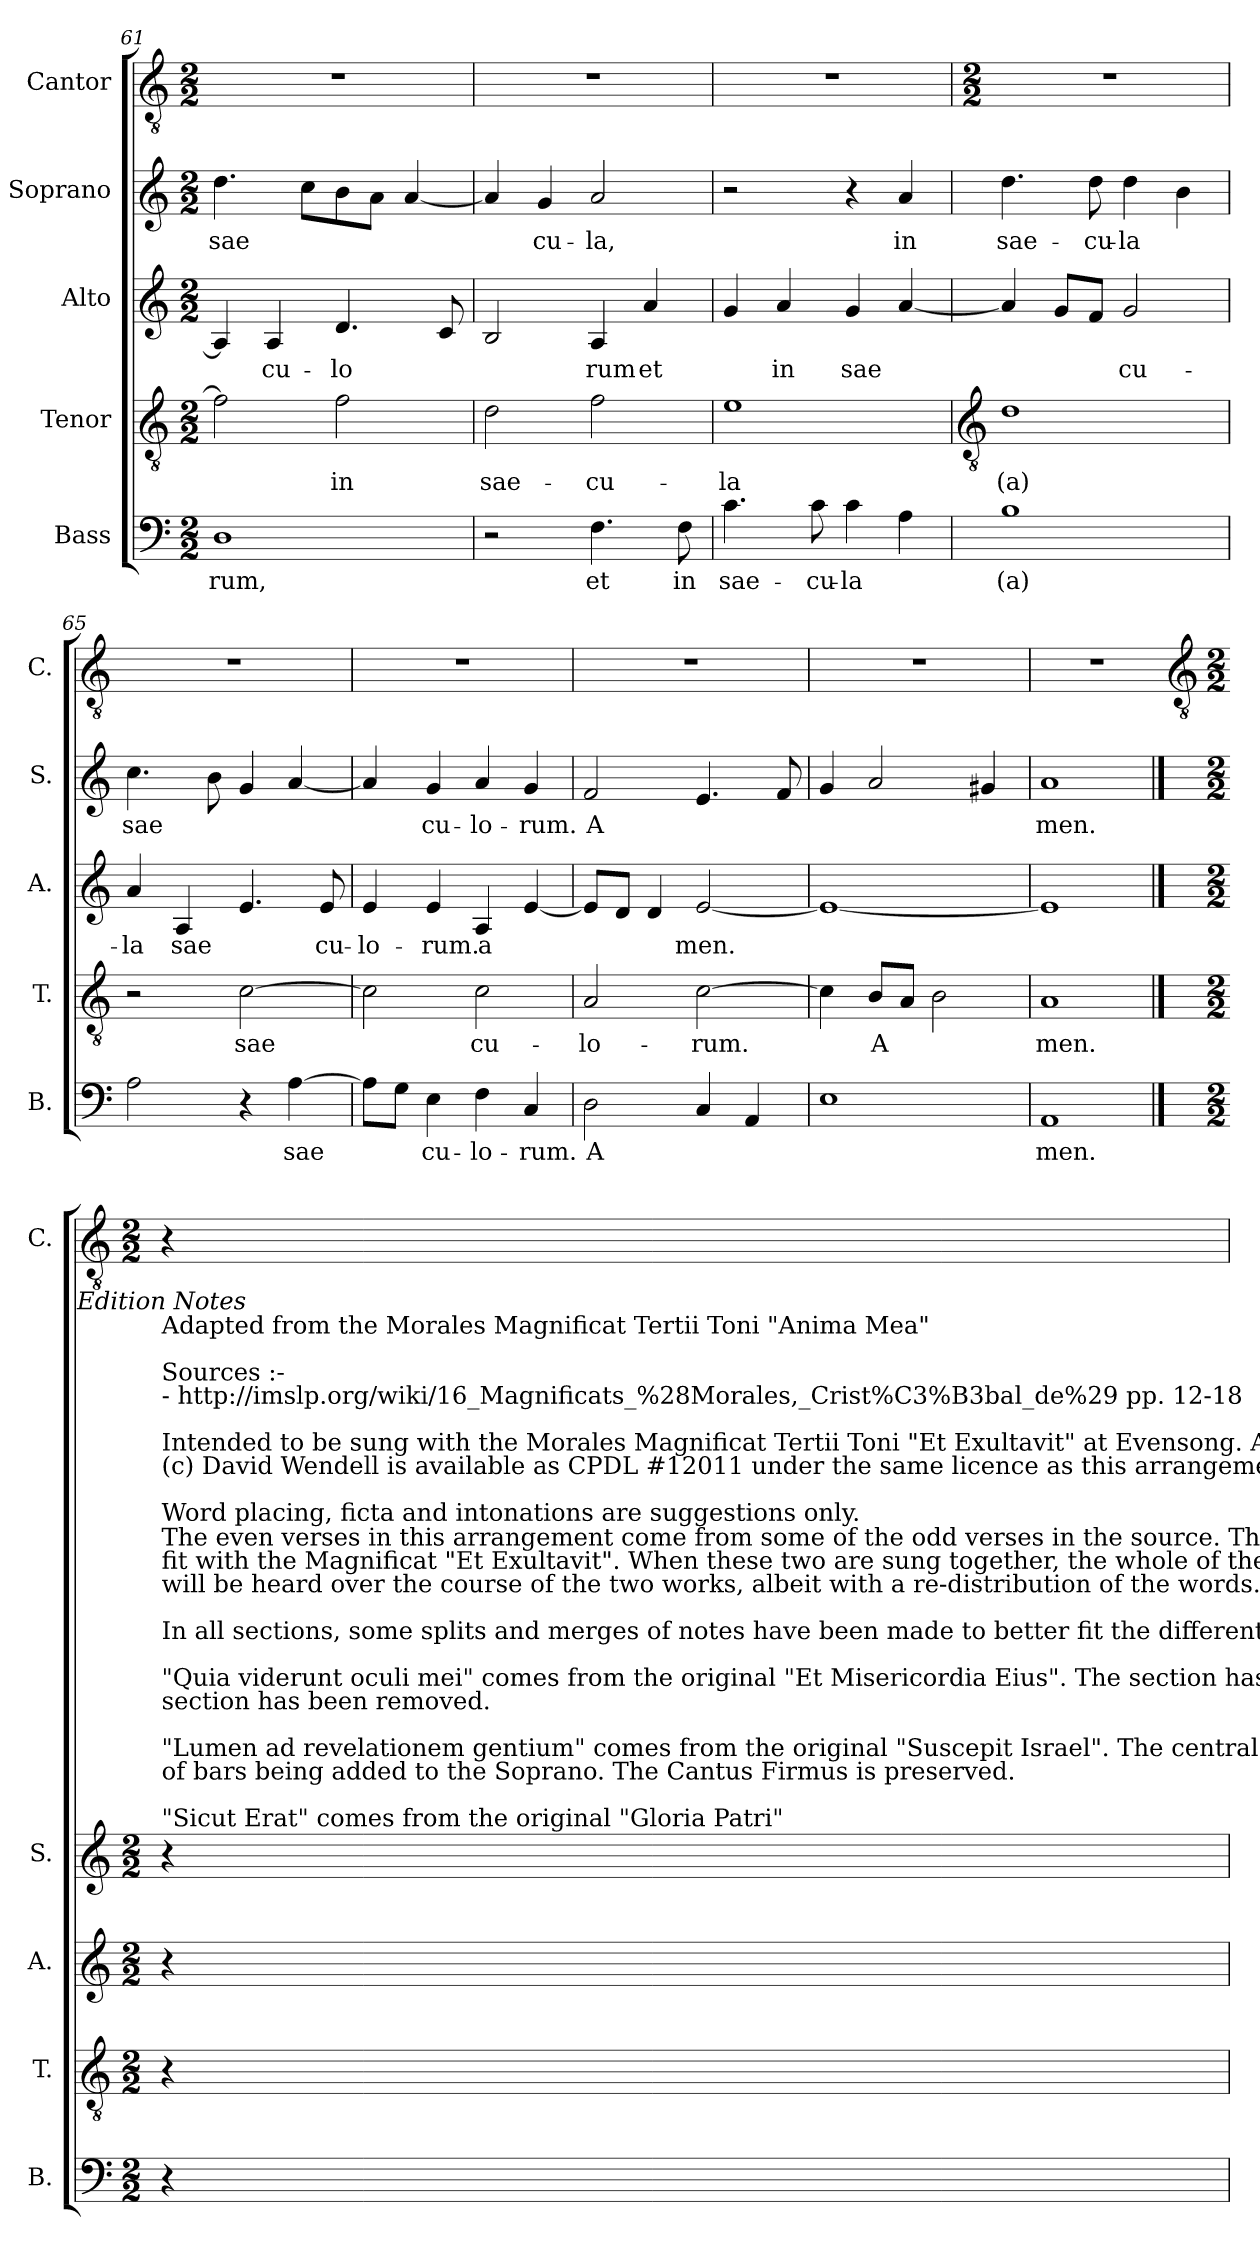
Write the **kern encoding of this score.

**kern	**text	**kern	**text	**kern	**text	**kern	**text	**kern
*part5	*part5	*part4	*part4	*part3	*part3	*part2	*part2	*part1
*staff5	*staff5	*staff4	*staff4	*staff3	*staff3	*staff2	*staff2	*staff1
*I"Bass	*	*I"Tenor	*	*I"Alto	*	*I"Soprano	*	*I"Cantor
*I'B.	*	*I'T.	*	*I'A.	*	*I'S.	*	*I'C.
*clefF4	*	*clefGv2	*	*clefG2	*	*clefG2	*	*clefGv2
*k[]	*	*k[]	*	*k[]	*	*k[]	*	*k[]
*C:	*	*C:	*	*C:	*	*C:	*	*C:
*M2/2	*	*M2/2	*	*M2/2	*	*M2/2	*	*M2/2
=61	=61	=61	=61	=61	=61	=61	=61	=61
!	!LO:LY:b	!	!	!	!	!	!LO:LY:b	!
1D	-rum,	2f]	.	4A]	.	4.dd	sae	1r
!	!	!	!	!	!LO:LY:b	!	!	!
.	.	.	.	4A	cu-	.	.	.
.	.	.	.	.	.	8ccL	.	.
!	!	!	!LO:LY:b	!	!LO:LY:b	!	!	!
.	.	2f	in	4.d	-lo	8b	.	.
.	.	.	.	.	.	8aJ	.	.
.	.	.	.	.	.	[4a	.	.
.	.	.	.	8c	.	.	.	.
=62	=62	=62	=62	=62	=62	=62	=62	=62
!	!	!	!LO:LY:b	!	!	!	!	!
2r	.	2d	sae-	2B	.	4a]	.	1r
!	!	!	!	!	!	!	!LO:LY:b	!
.	.	.	.	.	.	4g	cu-	.
!	!LO:LY:b	!	!LO:LY:b	!	!LO:LY:b	!	!LO:LY:b	!
4.F	et	2f	-cu-	4A	rum	2a	-la,	.
!	!	!	!	!	!LO:LY:b	!	!	!
.	.	.	.	4a	et	.	.	.
!	!LO:LY:b	!	!	!	!	!	!	!
8F	in	.	.	.	.	.	.	.
=63	=63	=63	=63	=63	=63	=63	=63	=63
!	!LO:LY:b	!	!LO:LY:b	!	!	!	!	!
4.c	sae-	1e	-la	4g	.	2r	.	1r
!	!	!	!	!	!LO:LY:b	!	!	!
.	.	.	.	4a	in	.	.	.
!	!LO:LY:b	!	!	!	!	!	!	!
8c	-cu-	.	.	.	.	.	.	.
!	!LO:LY:b	!	!	!	!LO:LY:b	!	!	!
4c	-la	.	.	4g	sae	4r	.	.
!	!	!	!	!	!	!	!LO:LY:b	!
4A	.	.	.	[4a	.	4a	in	.
!!LO:LB:g=z
=64	=64	=64	=64	=64	=64	=64	=64	=64
*	*	*clefGv2	*	*	*	*	*	*
*	*	*	*	*	*	*	*	*M2/2
!	!LO:LY:b	!	!LO:LY:b	!	!	!	!LO:LY:b	!
1B	(a)	1d	(a)	4a]	.	4.dd	sae-	1r
.	.	.	.	8gL	.	.	.	.
!	!	!	!	!	!	!	!LO:LY:b	!
.	.	.	.	8fJ	.	8dd	-cu-	.
!	!	!	!	!	!LO:LY:b	!	!LO:LY:b	!
.	.	.	.	2g	cu-	4dd	-la	.
.	.	.	.	.	.	4b	.	.
=65	=65	=65	=65	=65	=65	=65	=65	=65
!	!	!	!	!	!LO:LY:b	!	!LO:LY:b	!
2A	.	2r	.	4a	-la	4.cc	sae	1r
!	!	!	!	!	!LO:LY:b	!	!	!
.	.	.	.	4A	sae	.	.	.
.	.	.	.	.	.	8b	.	.
!	!	!	!LO:LY:b	!	!	!	!	!
4r	.	[2c	sae	4.e	.	4g	.	.
!	!LO:LY:b	!	!	!	!	!	!	!
[4A	sae	.	.	.	.	[4a	.	.
!	!	!	!	!	!LO:LY:b	!	!	!
.	.	.	.	8e	cu-	.	.	.
=66	=66	=66	=66	=66	=66	=66	=66	=66
!	!	!	!	!	!LO:LY:b	!	!	!
8AL]	.	2c]	.	4e	-lo-	4a]	.	1r
8GJ	.	.	.	.	.	.	.	.
!	!LO:LY:b	!	!	!	!LO:LY:b	!	!LO:LY:b	!
4E	cu-	.	.	4e	-rum.	4g	cu-	.
!	!LO:LY:b	!	!LO:LY:b	!	!LO:LY:b	!	!LO:LY:b	!
4F	-lo-	2c	cu-	4A	a	4a	-lo-	.
!	!LO:LY:b	!	!	!	!	!	!LO:LY:b	!
4C	-rum.	.	.	[4e	.	4g	-rum.	.
=67	=67	=67	=67	=67	=67	=67	=67	=67
!	!LO:LY:b	!	!LO:LY:b	!	!	!	!LO:LY:b	!
2D	A	2A	-lo-	8eL]	.	2f	A	1r
.	.	.	.	8dJ	.	.	.	.
.	.	.	.	4d	.	.	.	.
!	!	!	!LO:LY:b	!	!LO:LY:b	!	!	!
4C	.	[2c	-rum.	[2e	men.	4.e	.	.
4AA	.	.	.	.	.	.	.	.
.	.	.	.	.	.	8f	.	.
=68	=68	=68	=68	=68	=68	=68	=68	=68
1E	.	4c]	.	1e_	.	4g	.	1r
!	!	!	!LO:LY:b	!	!	!	!	!
.	.	8BL	A	.	.	2a	.	.
.	.	8AJ	.	.	.	.	.	.
.	.	2B	.	.	.	.	.	.
.	.	.	.	.	.	4g#X	.	.
=69	=69	=69	=69	=69	=69	=69	=69	=69
!	!LO:LY:b	!	!LO:LY:b	!	!	!	!LO:LY:b	!
1AA	men.	1A	men.	1e]	.	1a	men.	1r
!!LO:LB:g=z
==70	=70	==70	=70	==70	=70	==70	=70	=70
*	*	*	*	*	*	*	*	*clefGv2
*	*	*	*	*	*	*	*	*k[]
*	*	*	*	*	*	*	*	*C:
*M2/2	*	*M2/2	*	*M2/2	*	*M2/2	*	*M2/2
!	!	!	!	!	!	!	!	!LO:TX:b:i:cj:t=Edition Notes
!	!	!	!	!	!	!	!	!LO:TX:b:t=Adapted from the Morales Magnificat Tertii Toni "Anima Mea"\n\nSources &colon;-\n- http&colon;//imslp.org/wiki/16_Magnificats_%28Morales,_Crist%C3%B3bal_de%29 pp. 12-18\n\nIntended to be sung with the Morales Magnificat Tertii Toni "Et Exultavit" at Evensong.  A suitable edition of the Magnificat\n(c) David Wendell is available as CPDL #12011 under the same licence as this arrangement.\n\nWord placing, ficta and intonations are suggestions only.
!	!	!	!	!	!	!	!	!LO:TX:b:t=The even verses in this arrangement come from some of the odd verses in the source. This has been done to make a better\nfit with the Magnificat "Et Exultavit". When these two are sung together, the whole of the Morales' music for the Gloria Patri\nwill be heard over the course of the two works, albeit with a re-distribution of the words.\n\nIn all sections, some splits and merges of notes have been made to better fit the different words\n\n"Quia viderunt oculi mei" comes from the original "Et Misericordia Eius". The section has a shortened start, and the central\nsection has been removed.\n\n"Lumen ad revelationem gentium" comes from the original "Suscepit Israel". The central section is removed with a couple\nof bars being added to the Soprano. The Cantus Firmus is preserved.\n\n"Sicut Erat" comes from the original "Gloria Patri"
4r	.	4r	.	4r	.	4r	.	4r
=	=	=	=	=	=	=	=	=
*-	*-	*-	*-	*-	*-	*-	*-	*-
